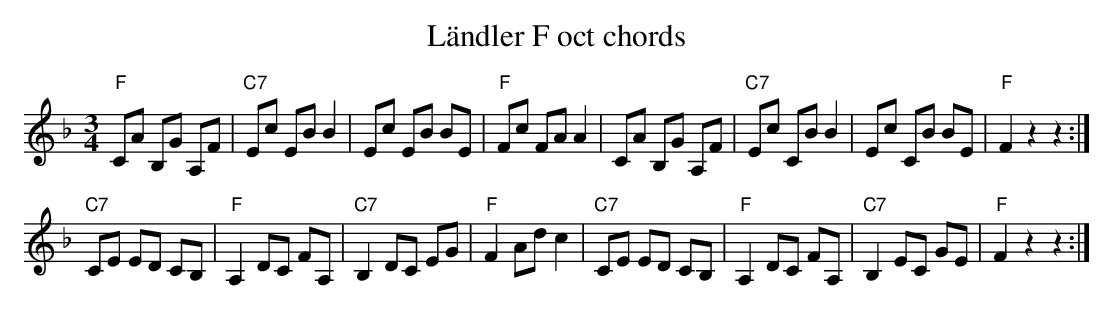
X:1
T:Ländler F oct chords
M:3/4
L:1/8
K:Fmaj%%MIDI gchordon
"F"CA B,G A,F | "C7"Ec EB B2 | Ec EB BE | "F"Fc FA A2 | \
CA B,G A,F | "C7"Ec CB B2 | Ec CB BE | "F"F2 z2 z2 :|
"C7"CE ED CB, | "F"A,2 DC FA, | "C7"B,2 DC EG | "F"F2 Ad c2 | \
"C7"CE ED CB, | "F"A,2 DC FA, | "C7"B,2 EC GE | "F"F2 z2 z2 :|
